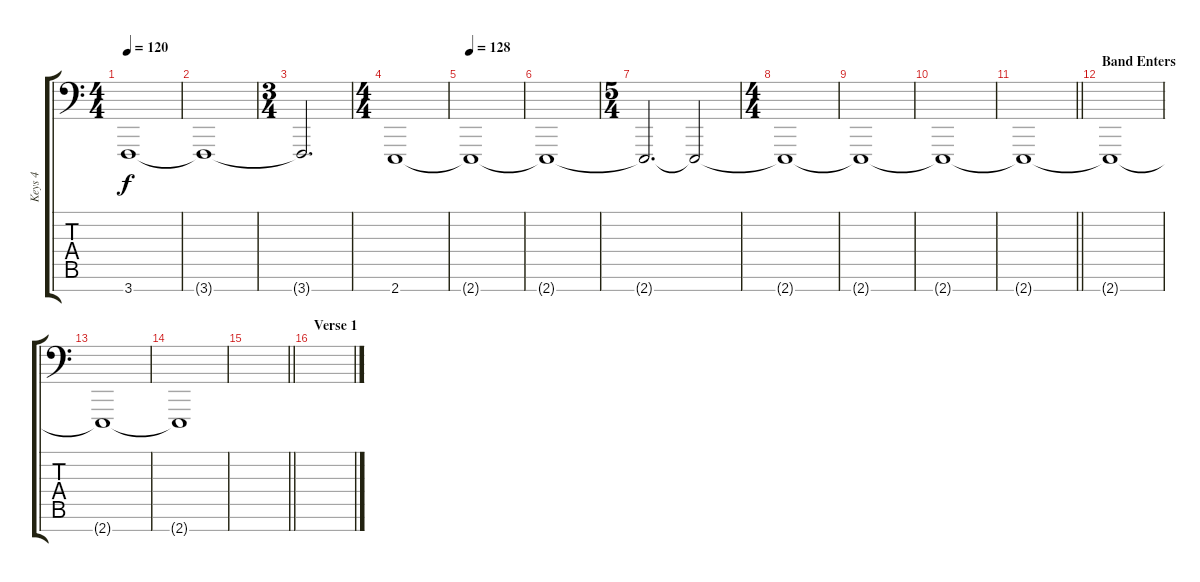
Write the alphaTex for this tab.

\track ("Keys 4" "Keys 4") {instrument lead2sawtooth}
\staff {score tabs}
\tuning (E4 B3 G3 D3 A2 E2 D1) {hide}
\ts (4 4)
\tempo 120
\clef f4
\ks c
3.7{t}.1{dy f} |
3.7{t}.1 |
\ts (3 4)
3.7{t}.2{d} |
\ts (4 4)
2.7.1 |
\tempo 128
2.7{t}.1 |
2.7{t}.1 |
\ts (5 4)
2.7{t}.2{d} 2.7{t}.2 |
\ts (4 4)
2.7{t}.1 |
2.7{t}.1 |
2.7{t}.1 |
\barLineRight lightlight
2.7{t}.1 |
\section ("" "Band Enters")
2.7{t}.1{volume 0} |
2.7{t}.1 |
2.7{t}.1 |
\barLineRight lightlight
|
\section ("" "Verse 1")
